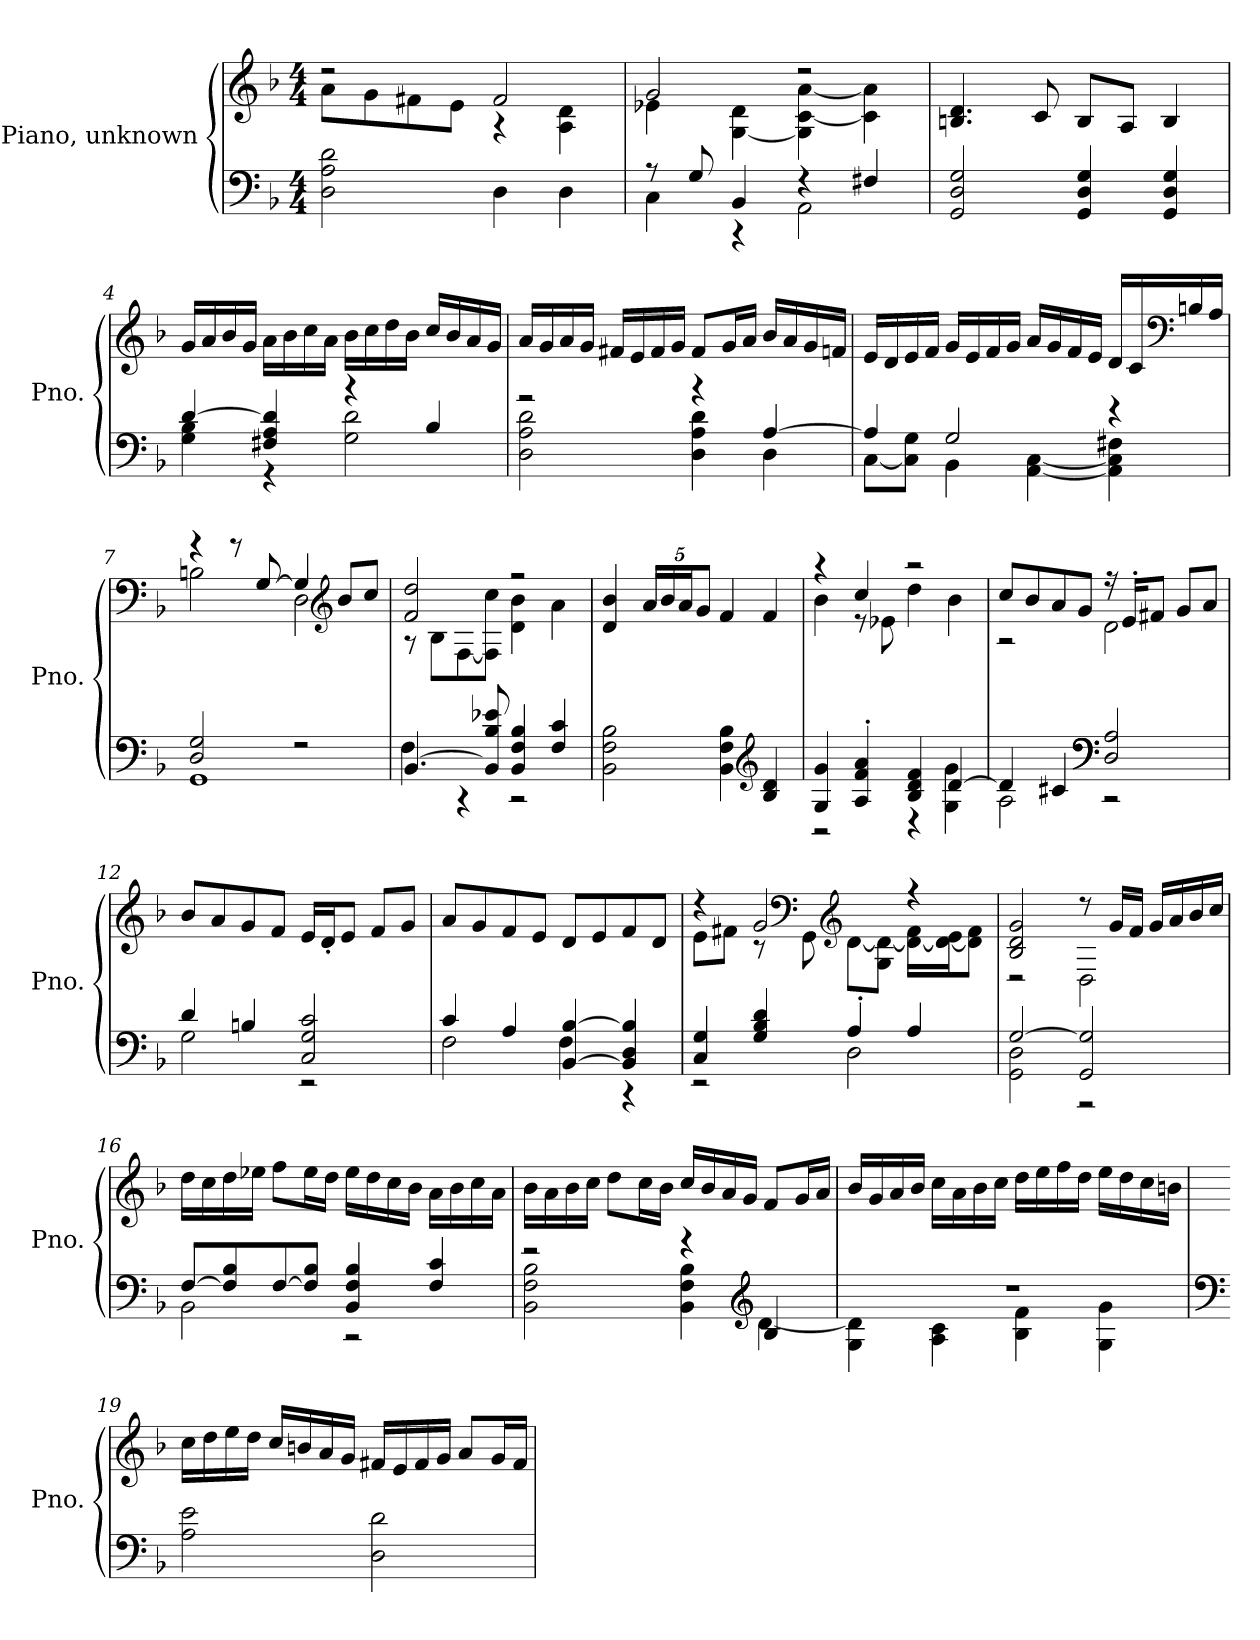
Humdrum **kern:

**kern	**kern
*part1	*part1
*staff2	*staff1
*I"Piano, unknown	*
*I'Pno.	*
*clefF4	*clefG2
*k[b-]	*k[b-]
*M4/4	*M4/4
*MM101	*MM101
=1	=1
*	*^
2D\ 2A\ 2d\	2r	8a\L
.	.	8g\
.	.	8f#X\
.	.	8e\J
4D\	2f#/	4r
4D\	.	4A\ 4d\
=2	=2	=2
*^	*	*
8r	4C\	2g/	4e-X\
8G/	.	.	.
4BB-/	4r	.	[4G\ 4d\
4r	2AA\	2r	4G\] [4c\ [4a\
4F#X/	.	.	4c\] 4a\]
*v	*v	*	*
*	*v	*v
=3	=3
2GG/ 2D/ 2G/	4.Bn/ 4.d/
.	8c/
4GG/ 4D/ 4G/	8B/L
.	8A/J
4GG/ 4D/ 4G/	4B/
=4	=4
*^	*
[4d/	4G\ 4B-\	16g/LL
.	.	16a/
.	.	16b-/
.	.	16g/JJ
4F#X/ 4A/ 4d/]	4r	16a\LL
.	.	16b-\
.	.	16cc\
.	.	16a\JJ
4r	2G\ 2d\	16b-\LL
.	.	16cc\
.	.	16dd\
.	.	16b-\JJ
4B-/	.	16cc/LL
.	.	16b-/
.	.	16a/
.	.	16g/JJ
!!LO:LB:g=z
=5	=5	=5
2r	2D\ 2A\ 2d\	16a/LL
.	.	16g/
.	.	16a/
.	.	16g/JJ
.	.	16f#X/LL
.	.	16e/
.	.	16f#/
.	.	16g/JJ
4r	4D\ 4A\ 4d\	8f#/L
.	.	16g/L
.	.	16a/JJ
[4A/	4D\	16b-/LL
.	.	16a/
.	.	16g/
.	.	16fn/JJ
=6	=6	=6
4A/]	[8C\L	16e/LL
.	.	16d/
.	8C\] 8G\J	16e/
.	.	16f/JJ
2G/	4BB-\	16g/LL
.	.	16e/
.	.	16f/
.	.	16g/JJ
.	[4AA\ [4C\	16a/LL
.	.	16g/
.	.	16f/
.	.	16e/JJ
4r	4AA\] 4C\] 4F#X\	16d/LL
.	.	16c/
*	*	*clefF4
.	.	16Bn/
.	.	16A/JJ
=7	=7	=7
*	*	*^
2D/ 2G/	1GG	4r	2Bn\
.	.	8r	.
.	.	[8G/	.
2r	.	4G/]	2D\
*	*	*clefG2	*
.	.	8b-/L	.
.	.	8cc/J	.
!!LO:LB:g=z	!!
=8	=8	=8	=8
[4.BB-/	4F\	2f/ 2dd/	8r
.	.	.	8B-\L
.	4r	.	[8F\
8BB-/] 8B-/ 8e-X/	.	.	8F\] 8cc\J
4BB-/ 4F/ 4B-/	2r	2r	4d\ 4b-\
4F/ 4c/	.	.	4a\
*v	*v	*	*
*	*v	*v
=9	=9
2BB-\ 2F\ 2B-\	4d/ 4b-/
*	*Xbrackettup
.	20a/LL
.	20b-/
.	20a/J
.	10g/J
4BB-\ 4F\ 4B-\	4f/
*clefG2	*
4B-/ 4d/	4f/
=10	=10
*^	*^
4G/ 4g/	2r	4r	4b-\
4A/' 4f/' 4a/'	.	4cc/	8r
.	.	.	8e-X\
4B-/ 4d/ 4f/	4r	2r	4dd\
[4d/	4G\ 4g\	.	4b-\
=11	=11	=11	=11
4d/]	2A\	8cc/L	2r
.	.	8b-/	.
4c#X/	.	8a/	.
.	.	8g/J	.
*clefF4	*	*	*
2D/ 2A/	2r	16r	2d\
.	.	16e'/KL	.
.	.	8f#X/J	.
.	.	8g/L	.
.	.	8a/J	.
*	*	*v	*v
!!LO:LB:g=z
=12	=12	=12
4d/	2G\	8b-/L
.	.	8a/
4Bn/	.	8g/
.	.	8f/J
2C/ 2G/ 2c/	2r	16e/LL
.	.	16d'/J
.	.	8e/J
.	.	8f/L
.	.	8g/J
=13	=13	=13
4c/	2F\	8a/L
.	.	8g/
4A/	.	8f/
.	.	8e/J
[4BB-/ [4B-/	4F\	8d/L
.	.	8e/
4BB-/] 4D/ 4B-/]	4r	8f/
.	.	8d/J
=14	=14	=14
*	*	*^
4C/ 4G/	2r	4r	8e\L
.	.	.	8f#X\J
4G/ 4B-/ 4d/	.	2g/	8r
*	*	*clefF4	*
.	.	.	8GG\
*	*	*clefG2	*
4A'/	2D\	.	[8d\L
.	.	.	8G\ 8d\_J
4A/	.	4r	16d\_ 16f#\LL
.	.	.	16d\_ 16e\J
.	.	.	8d\] 8f#\J
=15	=15	=15	=15
[2G/	2GG\ 2D\	2B-/ 2d/ 2g/	2r
2GG/ 2G/]	2r	8r	2D\
.	.	16g/LL	.
.	.	16f/JJ	.
.	.	16g/LL	.
.	.	16a/	.
.	.	16b-/	.
.	.	16cc/JJ	.
*	*	*v	*v
!!LO:LB:g=z
=16	=16	=16
[8F/L	2BB-\	16dd\LL
.	.	16cc\
8F/] 8B-/	.	16dd\
.	.	16ee-X\JJ
[8F/	.	8ff\L
8F/] 8B-/J	.	16ee-\L
.	.	16dd\JJ
4BB-/ 4F/ 4B-/	2r	16ee-\LL
.	.	16dd\
.	.	16cc\
.	.	16b-\JJ
4F/ 4c/	.	16a\LL
.	.	16b-\
.	.	16cc\
.	.	16a\JJ
=17	=17	=17
2r	2BB-\ 2F\ 2B-\	16b-\LL
.	.	16a\
.	.	16b-\
.	.	16cc\JJ
.	.	8dd\L
.	.	16cc\L
.	.	16b-\JJ
4r	4BB-\ 4F\ 4B-\	16cc/LL
.	.	16b-/
.	.	16a/
.	.	16g/JJ
*clefG2	*	*
4B-/	[4d\	8f/L
.	.	16g/L
.	.	16a/JJ
!!LO:LB:g=z
=18	=18	=18
1r	4G\ 4d\]	16b-/LL
.	.	16g/
.	.	16a/
.	.	16b-/JJ
.	4A\ 4c\	16cc\LL
.	.	16a\
.	.	16b-\
.	.	16cc\JJ
.	4B-\ 4f\	16dd\LL
.	.	16ee\
.	.	16ff\
.	.	16dd\JJ
.	4G\ 4g\	16ee\LL
.	.	16dd\
.	.	16cc\
.	.	16bn\JJ
*v	*v	*
=19	=19
*clefF4	*
2A\ 2e\	16cc\LL
.	16dd\
.	16ee\
.	16dd\JJ
.	16cc/LL
.	16bn/
.	16a/
.	16g/JJ
2D\ 2d\	16f#X/LL
.	16e/
.	16f#/
.	16g/JJ
.	8a/L
.	16g/L
.	16f#/JJ
=	=
*-	*-
